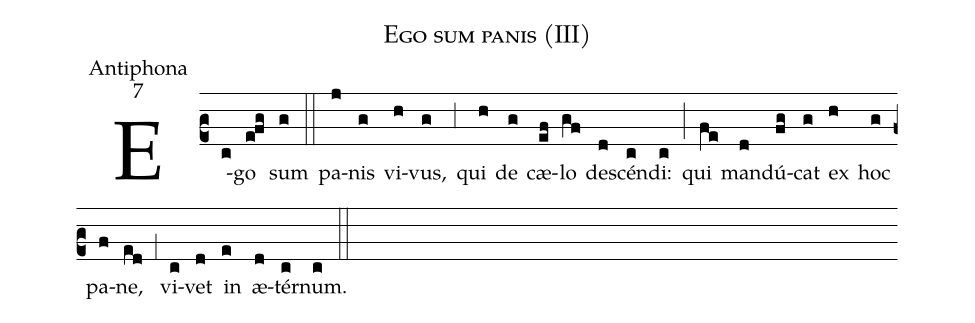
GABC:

name:Ego sum panis (III);
office-part:Antiphona;
mode:7;
%%
(c2) E(c)go(e!fg) sum(g) (::)
pa(j)nis(g) vi(h)vus,(g) (,3) qui(h) de(g) cæ(ef)lo(gf) de(d)scén(c)di:(c) (;) qui(fe) man(d)dú(fg)cat(g) ex(h) hoc(g) pa(f)ne,(ed) (,1) vi(c)vet(d) in(e) æ(d)tér(c)num.(c) (::)
